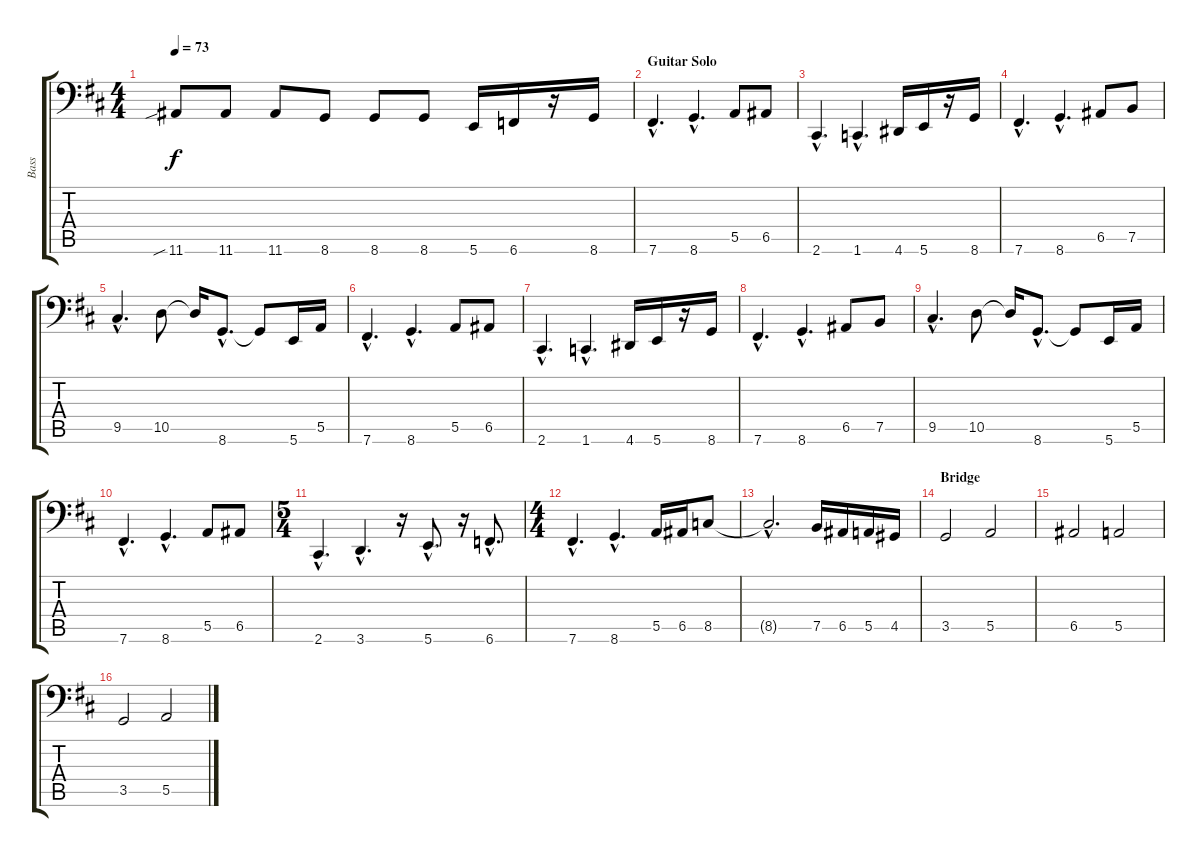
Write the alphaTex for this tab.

\track ("Bass" "Bass") {instrument electricbassfinger}
\staff {score tabs}
\tuning (C3 G2 D2 A1 E1 B0) {hide}
\ts (4 4)
\tempo 73
\clef f4
\ks d
11.6{sib}.8{dy f} 11.6.8 11.6.8 8.6.8 8.6.8 8.6.8 5.6.16 6.6.16 r.16 8.6.16 |
\section ("" "Guitar Solo")
7.6{hac}.4{d} 8.6{hac}.4{d} 5.5.8 6.5.8 |
2.6{hac}.4{d} 1.6{hac}.4{d} 4.6.16 5.6.16 r.16 8.6.16 |
7.6{hac}.4{d} 8.6{hac}.4{d} 6.5.8 7.5.8 |
9.5{hac}.4{d} 10.5.8 10.5{t}.16 8.6{hac}.8{d} 8.6{t}.8 5.6.16 5.5.16 |
7.6{hac}.4{d} 8.6{hac}.4{d} 5.5.8 6.5.8 |
2.6{hac}.4{d} 1.6{hac}.4{d} 4.6.16 5.6.16 r.16 8.6.16 |
7.6{hac}.4{d} 8.6{hac}.4{d} 6.5.8 7.5.8 |
9.5{hac}.4{d} 10.5.8 10.5{t}.16 8.6{hac}.8{d} 8.6{t}.8 5.6.16 5.5.16 |
7.6{hac}.4{d} 8.6{hac}.4{d} 5.5.8 6.5.8 |
\ts (5 4)
2.6{hac}.4{d} 3.6{hac}.4{d} r.16 5.6{hac}.8{d} r.16 6.6{hac}.8{d} |
\ts (4 4)
7.6{hac}.4{d} 8.6{hac}.4{d} 5.5.16 6.5.16 8.5.8 |
8.5{hac t}.2{d} 7.5.16 6.5.16 5.5.16 4.5.16 |
\section ("" "Bridge")
3.5.2 5.5.2 |
6.5.2 5.5.2 |
3.5.2 5.5.2
